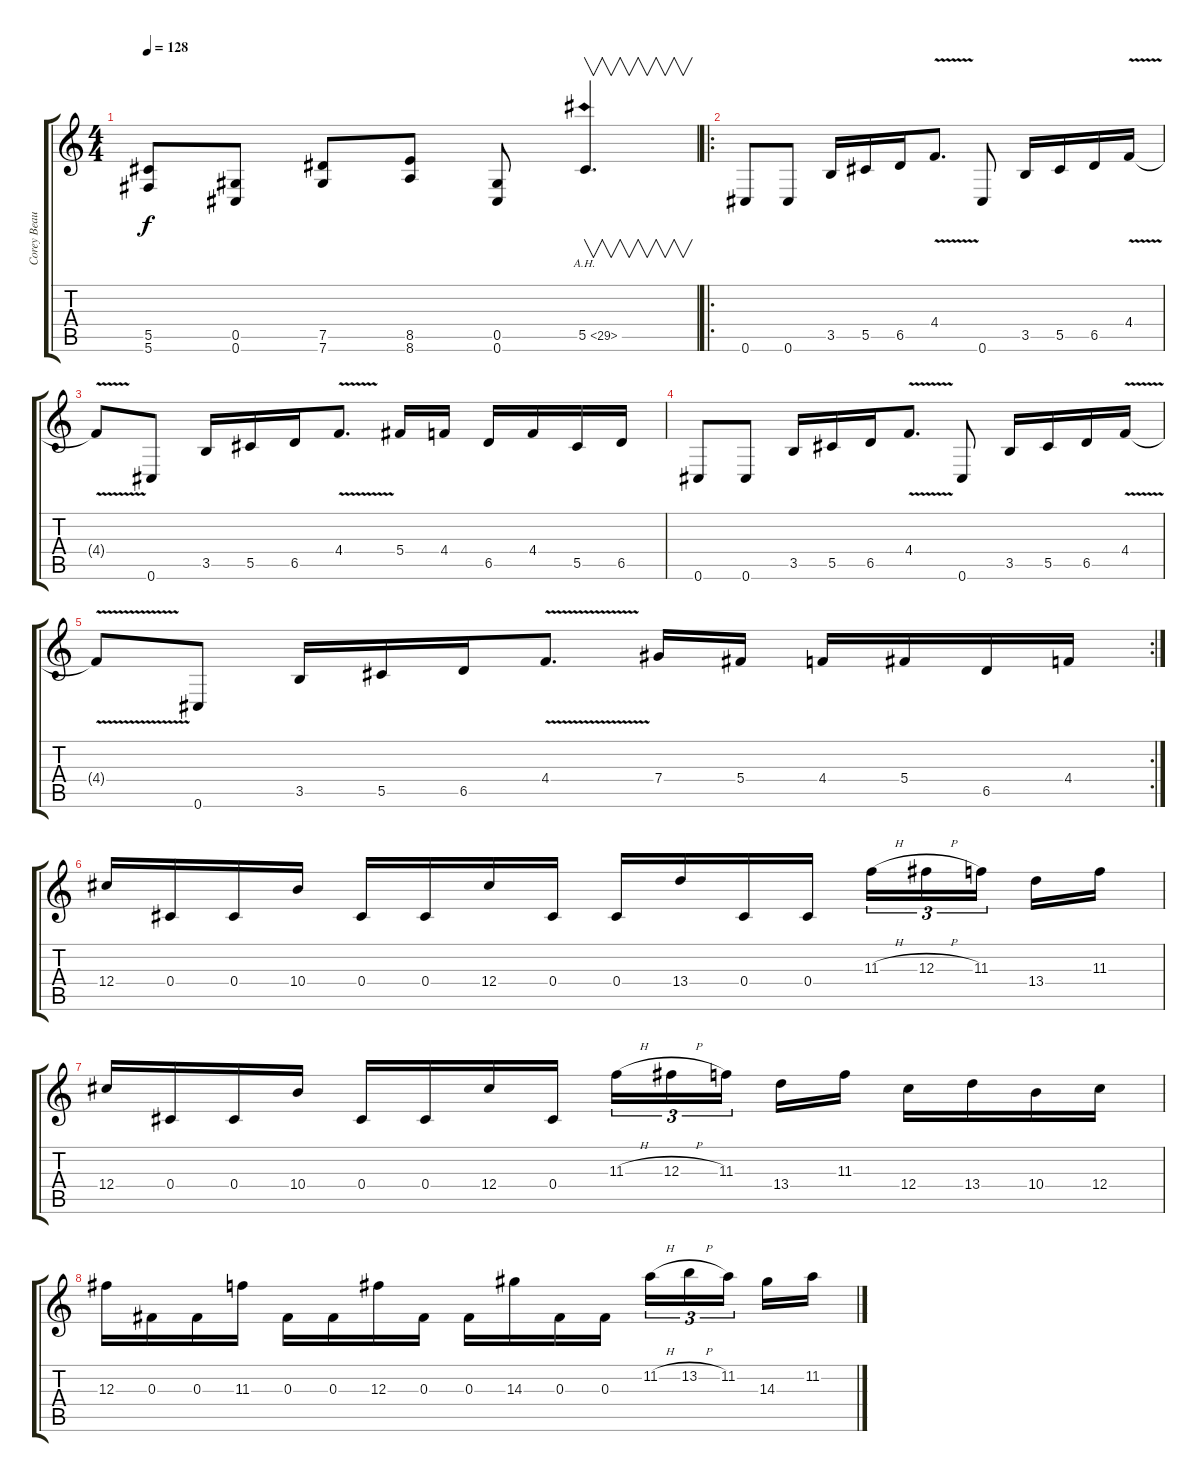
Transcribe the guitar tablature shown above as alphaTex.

\track ("Corey Beaulieu" "Corey Beau") {instrument overdrivenguitar}
\staff {score tabs}
\tuning (Eb4 Bb3 Gb3 Db3 Ab2 Db2) {hide}
\ts (4 4)
\tempo 128
\clef g2
\ks c
(5.5 5.6).8{dy f} (0.5 0.6).8 (7.5 7.6).8 (8.5 8.6).8 (0.5 0.6).8 5.5{ah 24}.4{v d} |
\ro
0.6.8 0.6.8 3.5.16 5.5.16 6.5.16 4.4{v}.8{d} 0.6.8 3.5.16 5.5.16 6.5.16 4.4{v}.16 |
4.4{t}.8 0.6.8 3.5.16 5.5.16 6.5.16 4.4{v}.8{d} 5.4.16 4.4.16 6.5.16 4.4.16 5.5.16 6.5.16 |
0.6.8 0.6.8 3.5.16 5.5.16 6.5.16 4.4{v}.8{d} 0.6.8 3.5.16 5.5.16 6.5.16 4.4{v}.16 |
\rc 2
4.4{t}.8 0.6.8 3.5.16 5.5.16 6.5.16 4.4{v}.8{d} 7.4.16 5.4.16 4.4.16 5.4.16 6.5.16 4.4.16 |
12.4.16 0.4.16 0.4.16 10.4.16 0.4.16 0.4.16 12.4.16 0.4.16 0.4.16 13.4.16 0.4.16 0.4.16 11.3{h}.16{tu (3 2)} 12.3{h}.16{tu (3 2)} 11.3.16{tu (3 2) beam splitsecondary} 13.4.16 11.3.16 |
12.4.16 0.4.16 0.4.16 10.4.16 0.4.16 0.4.16 12.4.16 0.4.16 11.3{h}.16{tu (3 2)} 12.3{h}.16{tu (3 2)} 11.3.16{tu (3 2) beam splitsecondary} 13.4.16 11.3.16 12.4.16 13.4.16 10.4.16 12.4.16 |
12.3.16 0.3.16 0.3.16 11.3.16 0.3.16 0.3.16 12.3.16 0.3.16 0.3.16 14.3.16 0.3.16 0.3.16 11.2{h}.16{tu (3 2)} 13.2{h}.16{tu (3 2)} 11.2.16{tu (3 2) beam splitsecondary} 14.3.16 11.2.16
